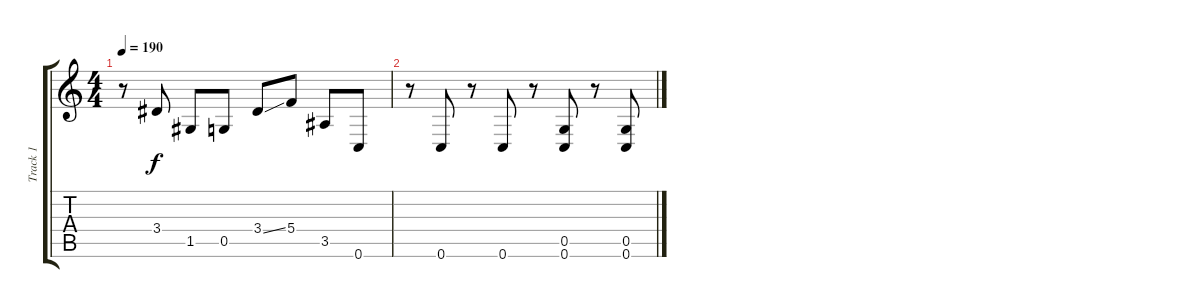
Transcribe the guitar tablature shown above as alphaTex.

\track ("Track 1" "Track 1") {instrument distortionguitar}
\staff {score tabs}
\tuning (D4 A3 F3 C3 G2 C2) {hide}
\ts (4 4)
\tempo 190
\clef g2
\ks c
r.8{dy f} 3.4.8 1.5.8 0.5.8 3.4{ss}.8 5.4.8 3.5.8 0.6.8 |
r.8 0.6.8 r.8 0.6.8 r.8 (0.5 0.6).8 r.8 (0.5 0.6).8
